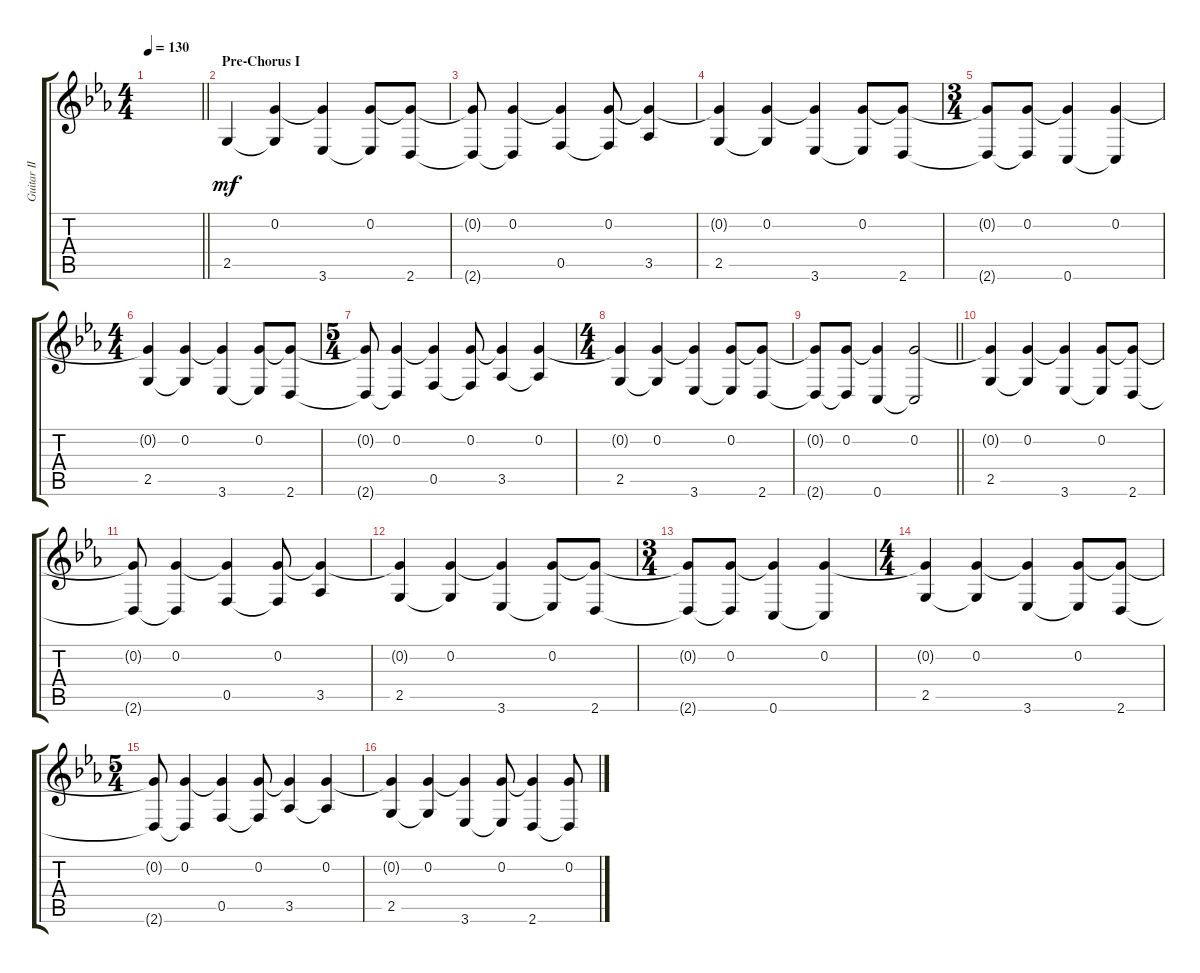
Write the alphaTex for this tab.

\track ("Guitar II" "Guitar II") {instrument distortionguitar}
\staff {score tabs}
\tuning (C4 G3 Eb3 Bb2 F2 C2) {hide}
\ts (4 4)
\tempo 130
\clef g2
\barLineRight lightlight
\ks cminor
|
\section ("" "Pre-Chorus I")
2.5.4{dy mf volume 15 balance 8 instrument acousticguitarsteel} (0.2 2.5{t}).4 (0.2{t} 3.6).4 (0.2 3.6{t}).8 (0.2{t} 2.6).8 |
(0.2{t} 2.6{t}).8 (0.2 2.6{t}).4 (0.2{t} 0.5).4 (0.2 0.5{t}).8 (0.2{t} 3.5).4 |
(0.2{t} 2.5).4 (0.2 2.5{t}).4 (0.2{t} 3.6).4 (0.2 3.6{t}).8 (0.2{t} 2.6).8 |
\ts (3 4)
(0.2{t} 2.6{t}).8 (0.2 2.6{t}).8 (0.2{t} 0.6).4 (0.2 0.6{t}).4 |
\ts (4 4)
(0.2{t} 2.5).4 (0.2 2.5{t}).4 (0.2{t} 3.6).4 (0.2 3.6{t}).8 (0.2{t} 2.6).8 |
\ts (5 4)
(0.2{t} 2.6{t}).8 (0.2 2.6{t}).4 (0.2{t} 0.5).4 (0.2 0.5{t}).8 (0.2{t} 3.5).4 (0.2 3.5{t}).4 |
\ts (4 4)
(0.2{t} 2.5).4 (0.2 2.5{t}).4 (0.2{t} 3.6).4 (0.2 3.6{t}).8 (0.2{t} 2.6).8 |
\barLineRight lightlight
(0.2{t} 2.6{t}).8 (0.2 2.6{t}).8 (0.2{t} 0.6).4 (0.2 0.6{t}).2 |
(0.2{t} 2.5).4{volume 14 balance 4} (0.2 2.5{t}).4 (0.2{t} 3.6).4 (0.2 3.6{t}).8 (0.2{t} 2.6).8 |
(0.2{t} 2.6{t}).8 (0.2 2.6{t}).4 (0.2{t} 0.5).4 (0.2 0.5{t}).8 (0.2{t} 3.5).4 |
(0.2{t} 2.5).4 (0.2 2.5{t}).4 (0.2{t} 3.6).4 (0.2 3.6{t}).8 (0.2{t} 2.6).8 |
\ts (3 4)
(0.2{t} 2.6{t}).8 (0.2 2.6{t}).8 (0.2{t} 0.6).4 (0.2 0.6{t}).4 |
\ts (4 4)
(0.2{t} 2.5).4 (0.2 2.5{t}).4 (0.2{t} 3.6).4 (0.2 3.6{t}).8 (0.2{t} 2.6).8 |
\ts (5 4)
(0.2{t} 2.6{t}).8 (0.2 2.6{t}).4 (0.2{t} 0.5).4 (0.2 0.5{t}).8 (0.2{t} 3.5).4 (0.2 3.5{t}).4 |
(0.2{t} 2.5).4 (0.2 2.5{t}).4 (0.2{t} 3.6).4 (0.2 3.6{t}).8 (0.2{t} 2.6).4 (0.2 2.6{t}).8
